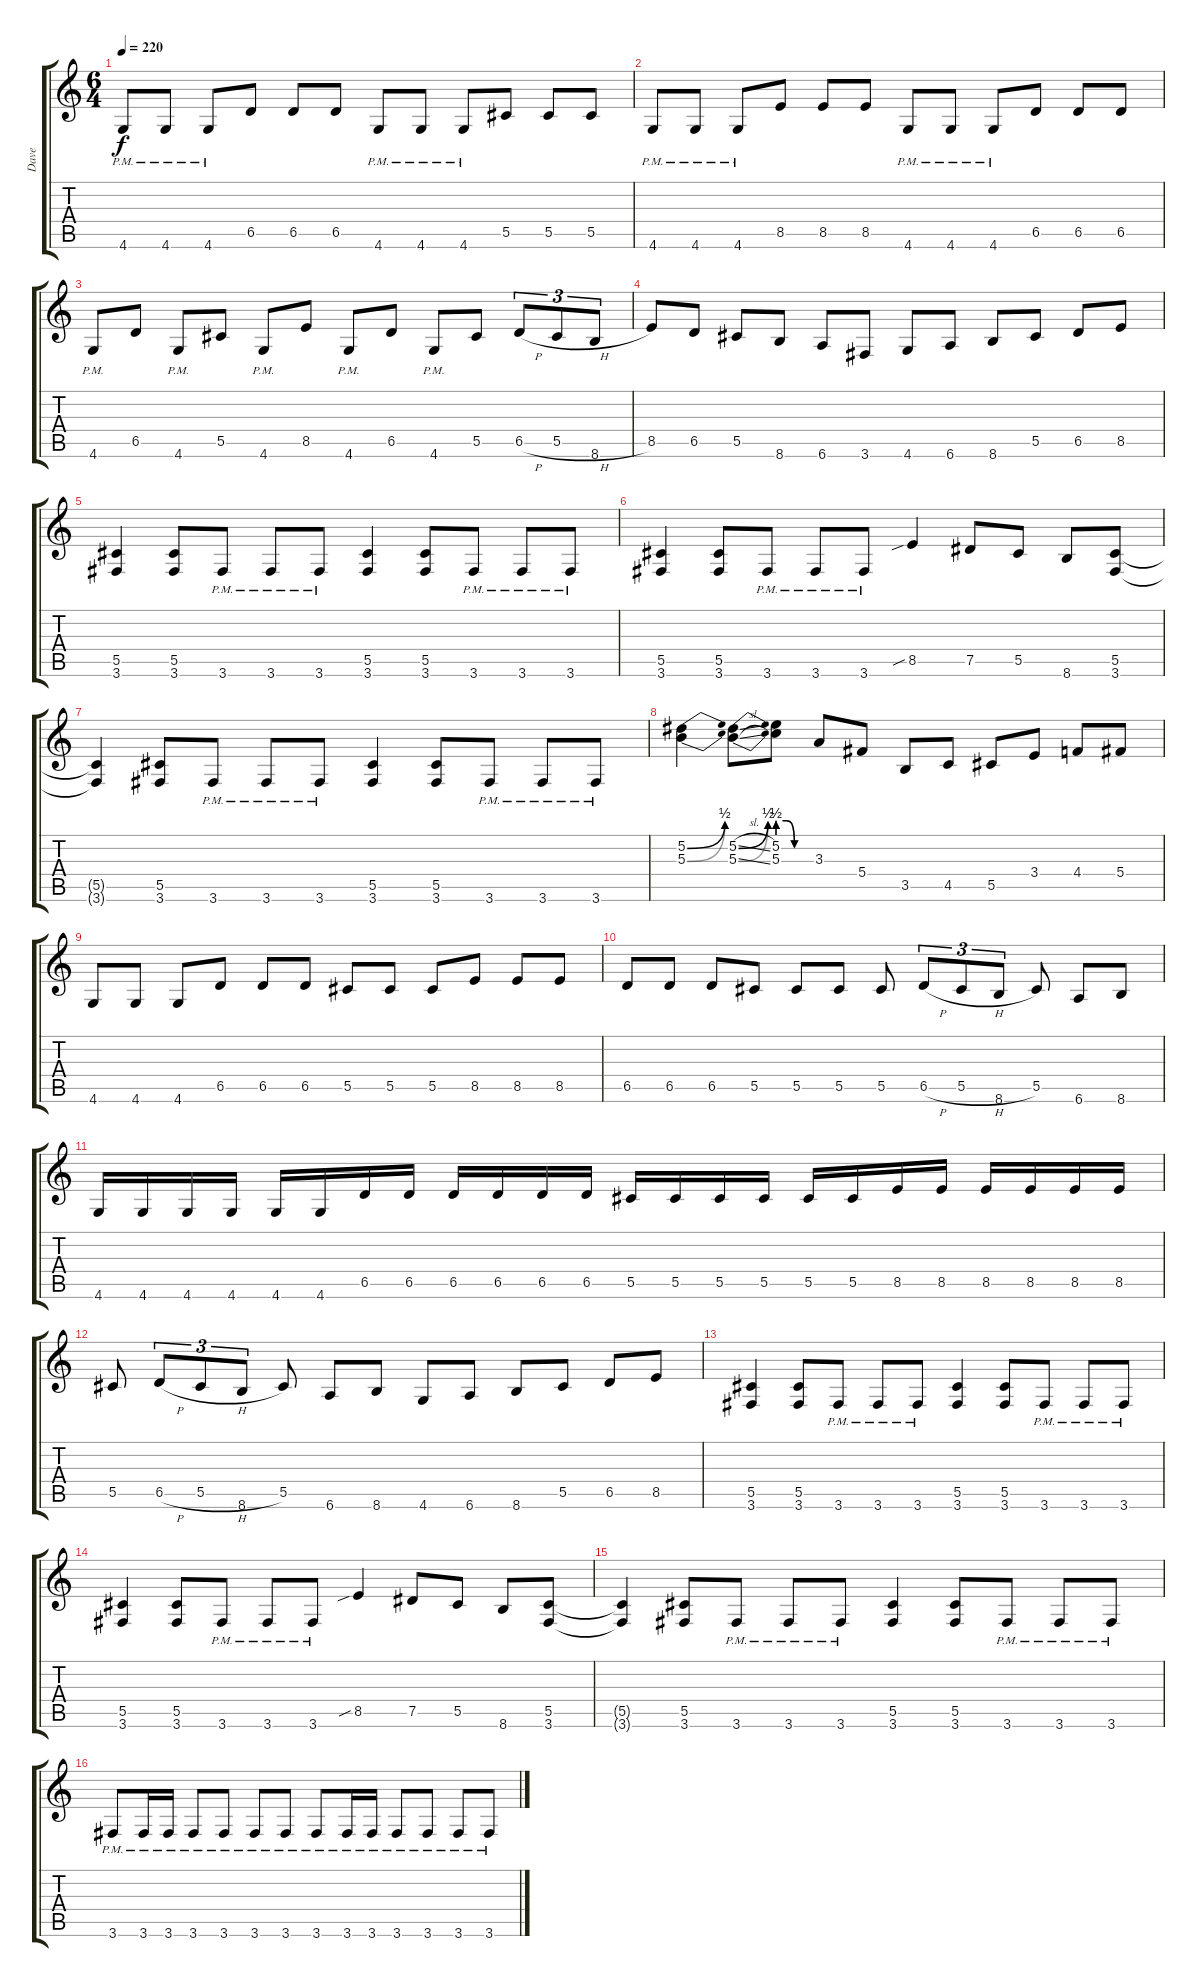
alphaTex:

\track ("Dave" "Dave") {instrument distortionguitar}
\staff {score tabs}
\tuning (Eb4 Bb3 Gb3 Db3 Ab2 Eb2) {hide}
\ts (6 4)
\tempo 220
\clef g2
\ks c
4.6{pm}.8{dy f} 4.6{pm}.8 4.6{pm}.8 6.5.8 6.5.8 6.5.8 4.6{pm}.8 4.6{pm}.8 4.6{pm}.8 5.5.8 5.5.8 5.5.8 |
4.6{pm}.8 4.6{pm}.8 4.6{pm}.8 8.5.8 8.5.8 8.5.8 4.6{pm}.8 4.6{pm}.8 4.6{pm}.8 6.5.8 6.5.8 6.5.8 |
4.6{pm}.8 6.5.8 4.6{pm}.8 5.5.8 4.6{pm}.8 8.5.8 4.6{pm}.8 6.5.8 4.6{pm}.8 5.5.8 6.5{h}.8{tu (3 2)} 5.5{h}.8{tu (3 2)} 8.6.8{tu (3 2)} |
8.5.8 6.5.8 5.5.8 8.6.8 6.6.8 3.6.8 4.6.8 6.6.8 8.6.8 5.5.8 6.5.8 8.5.8 |
(5.5 3.6).4 (5.5 3.6).8 3.6{pm}.8 3.6{pm}.8 3.6{pm}.8 (5.5 3.6).4 (5.5 3.6).8 3.6{pm}.8 3.6{pm}.8 3.6{pm}.8 |
(5.5 3.6).4 (5.5 3.6).8 3.6{pm}.8 3.6{pm}.8 3.6{pm}.8 8.5{sib}.4 7.5.8 5.5.8 8.6.8 (5.5 3.6).8 |
(5.5{t} 3.6{t}).4 (5.5 3.6).8 3.6{pm}.8 3.6{pm}.8 3.6{pm}.8 (5.5 3.6).4 (5.5 3.6).8 3.6{pm}.8 3.6{pm}.8 3.6{pm}.8 |
(5.2{be (bend 0 0 60 2)} 5.3{be (bend 0 0 60 2)}).4 (5.2{be (bend 0 0 60 2) sl} 5.3{be (bend 0 0 60 2) sl}).8 (5.2{be (custom 0 2 15 2 30 0 60 0)} 5.3{be (custom 0 2 15 2 30 0 60 0)}).8 3.3.8 5.4.8 3.5.8 4.5.8 5.5.8 3.4.8 4.4.8 5.4.8 |
4.6.8 4.6.8 4.6.8 6.5.8 6.5.8 6.5.8 5.5.8 5.5.8 5.5.8 8.5.8 8.5.8 8.5.8 |
6.5.8 6.5.8 6.5.8 5.5.8 5.5.8 5.5.8 5.5.8 6.5{h}.8{tu (3 2)} 5.5{h}.8{tu (3 2)} 8.6.8{tu (3 2)} 5.5.8 6.6.8 8.6.8 |
4.6.16 4.6.16 4.6.16 4.6.16 4.6.16 4.6.16 6.5.16 6.5.16 6.5.16 6.5.16 6.5.16 6.5.16 5.5.16 5.5.16 5.5.16 5.5.16 5.5.16 5.5.16 8.5.16 8.5.16 8.5.16 8.5.16 8.5.16 8.5.16 |
5.5.8 6.5{h}.8{tu (3 2)} 5.5{h}.8{tu (3 2)} 8.6.8{tu (3 2)} 5.5.8 6.6.8 8.6.8 4.6.8 6.6.8 8.6.8 5.5.8 6.5.8 8.5.8 |
(5.5 3.6).4 (5.5 3.6).8 3.6{pm}.8 3.6{pm}.8 3.6{pm}.8 (5.5 3.6).4 (5.5 3.6).8 3.6{pm}.8 3.6{pm}.8 3.6{pm}.8 |
(5.5 3.6).4 (5.5 3.6).8 3.6{pm}.8 3.6{pm}.8 3.6{pm}.8 8.5{sib}.4 7.5.8 5.5.8 8.6.8 (5.5 3.6).8 |
(5.5{t} 3.6{t}).4 (5.5 3.6).8 3.6{pm}.8 3.6{pm}.8 3.6{pm}.8 (5.5 3.6).4 (5.5 3.6).8 3.6{pm}.8 3.6{pm}.8 3.6{pm}.8 |
3.6{pm}.8 3.6{pm}.16 3.6{pm}.16 3.6{pm}.8 3.6{pm}.8 3.6{pm}.8 3.6{pm}.8 3.6{pm}.8 3.6{pm}.16 3.6{pm}.16 3.6{pm}.8 3.6{pm}.8 3.6{pm}.8 3.6{pm}.8
